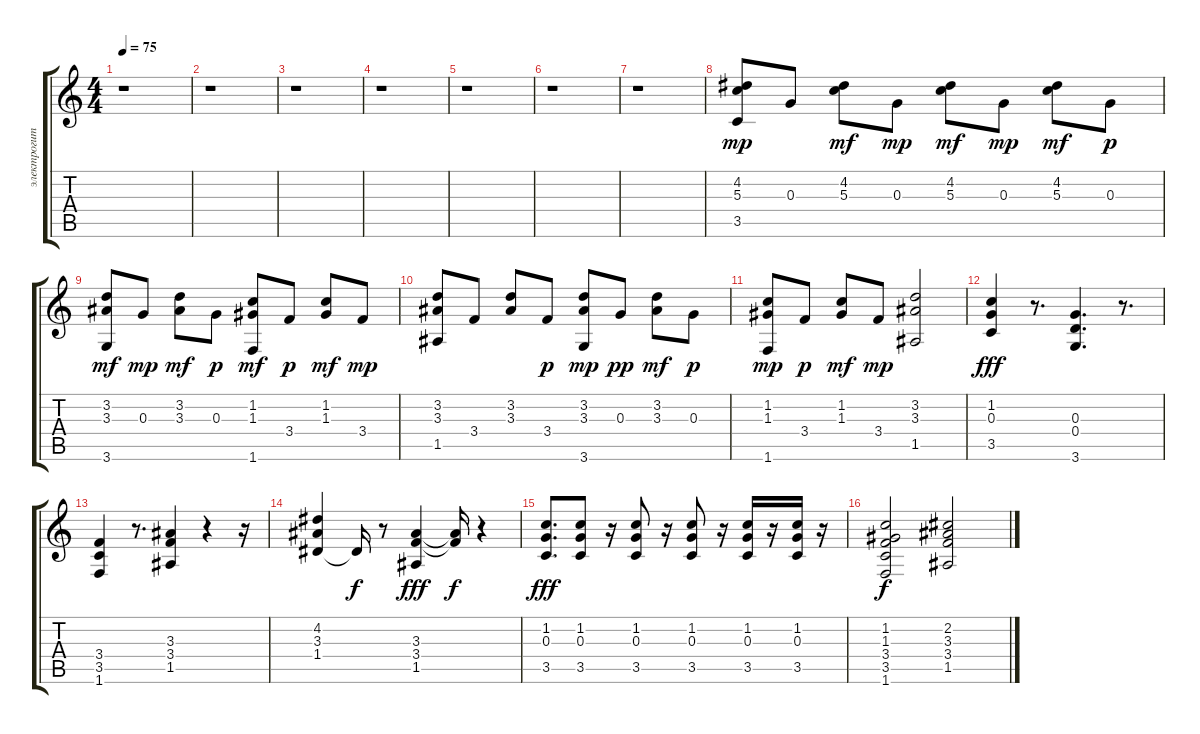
\track ("электрогитара 2" "электрогит") {instrument distortionguitar}
\staff {score tabs}
\tuning (E4 B3 G3 D3 A2 E2) {hide}
\ts (4 4)
\tempo 75
\clef g2
\ks c
r.1{dy fff} |
r.1 |
r.1 |
r.1 |
r.1 |
r.1 |
r.1 |
(4.2 5.3 3.5).8{dy mp} 0.3.8 (4.2 5.3).8{dy mf} 0.3.8{dy mp} (4.2 5.3).8{dy mf} 0.3.8{dy mp} (4.2 5.3).8{dy mf} 0.3.8{dy p} |
(3.2 3.3 3.6).8{dy mf} 0.3.8{dy mp} (3.2 3.3).8{dy mf} 0.3.8{dy p} (1.2 1.3 1.6).8{dy mf} 3.4.8{dy p} (1.2 1.3).8{dy mf} 3.4.8{dy mp} |
(3.2 3.3 1.5).8 3.4.8 (3.2 3.3).8 3.4.8{dy p} (3.2 3.3 3.6).8{dy mp} 0.3.8{dy pp} (3.2 3.3).8{dy mf} 0.3.8{dy p} |
(1.2 1.3 1.6).8{dy mp} 3.4.8{dy p} (1.2 1.3).8{dy mf} 3.4.8{dy mp} (3.2 3.3 1.5).2 |
(1.2 0.3 3.5).4{dy fff} r.8{d} (0.3 0.4 3.6).4{d} r.8{d} |
(3.4 3.5 1.6).4 r.8{d} (3.3 3.4 1.5).4 r.4 r.16 |
(4.2 3.3 1.4).4 1.4{t}.16{dy f} r.8 (3.3 3.4 1.5).4{dy fff} (3.3{t} 3.4{t}).16{dy f} r.4 |
(1.2 0.3 3.5).8{d dy fff} (1.2 0.3 3.5).8 r.16 (1.2 0.3 3.5).8 r.16 (1.2 0.3 3.5).8 r.16 (1.2 0.3 3.5).16 r.16 (1.2 0.3 3.5).16 r.16 |
(1.2 1.3 3.4 3.5 1.6).2{dy f} (2.2 3.3 3.4 1.5).2
